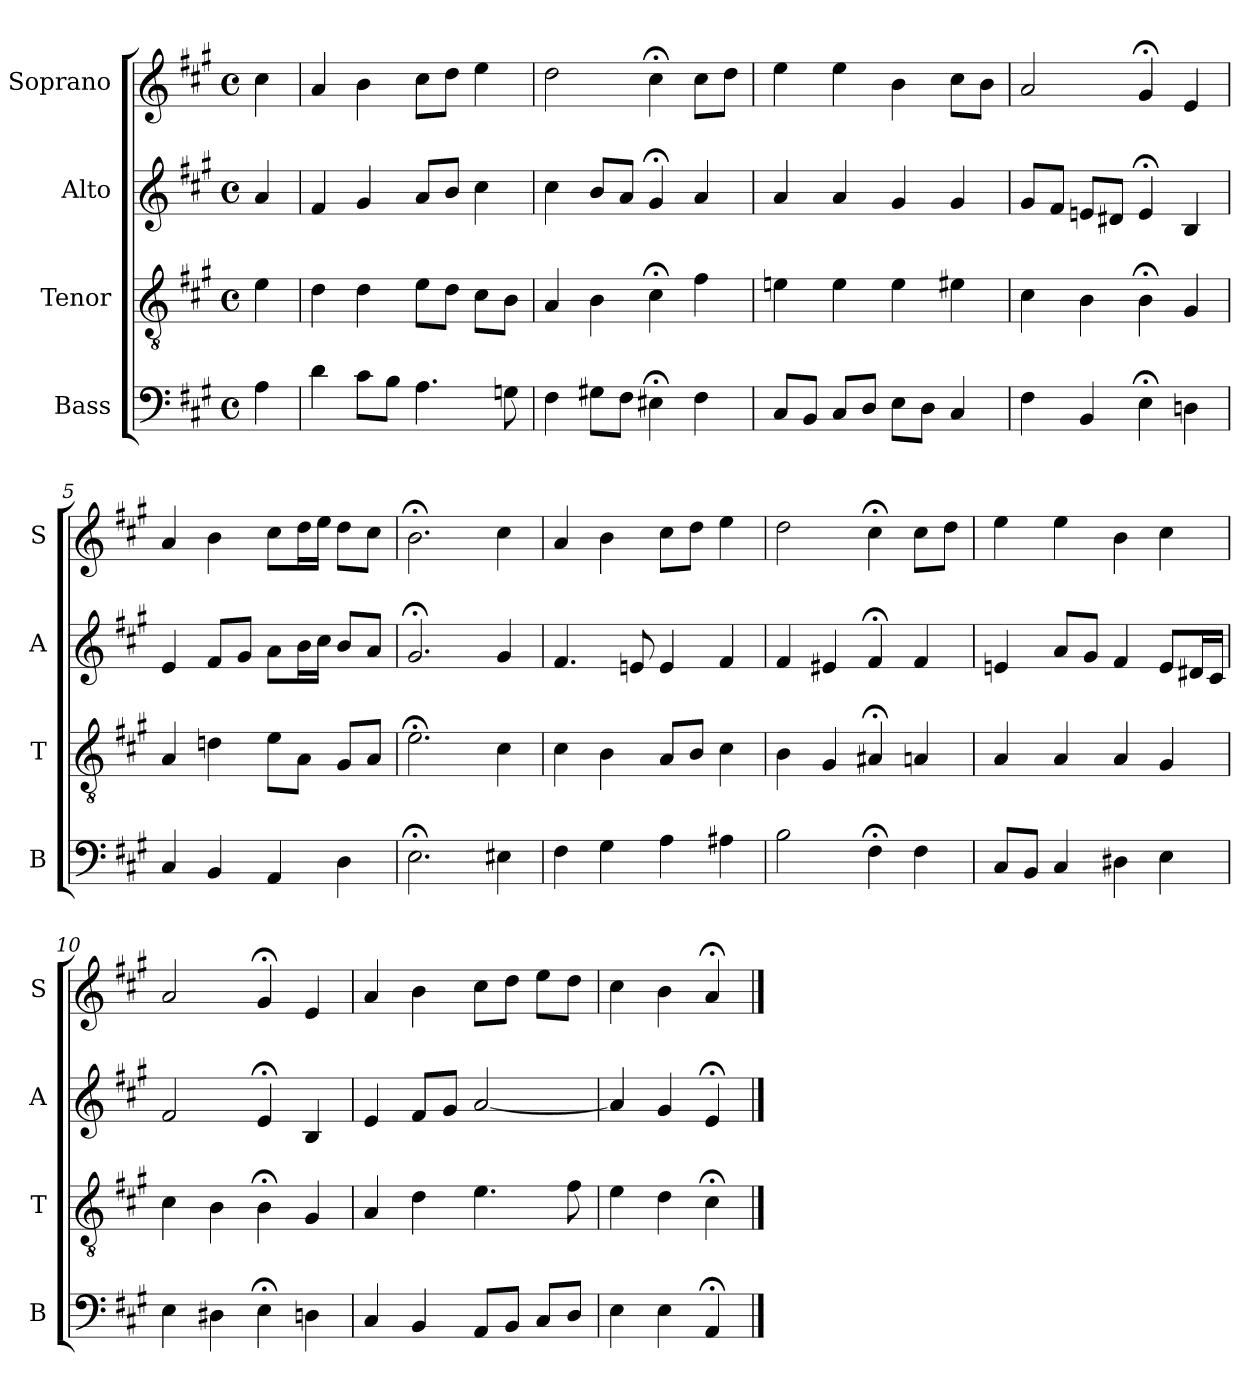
**kern	**kern	**kern	**kern
*part4	*part3	*part2	*part1
*staff4	*staff3	*staff2	*staff1
*I"Bass	*I"Tenor	*I"Alto	*I"Soprano
*I'B	*I'T	*I'A	*I'S
*clefF4	*clefGv2	*clefG2	*clefG2
*k[f#c#g#]	*k[f#c#g#]	*k[f#c#g#]	*k[f#c#g#]
*A:	*A:	*A:	*A:
*M4/4	*M4/4	*M4/4	*M4/4
*met(c)	*met(c)	*met(c)	*met(c)
*MM100	*MM100	*MM100	*MM100
=	=	=	=
4A	4e	4a	4cc#
=1	=1	=1	=1
4d	4d	4f#	4a
8c#L	4d	4g#	4b
8BJ	.	.	.
4.A	8eL	8aL	8cc#L
.	8dJ	8bJ	8ddJ
.	8c#L	4cc#	4ee
8Gn	8BJ	.	.
=2	=2	=2	=2
4F#	4A	4cc#	2dd
8G#XL	4B	8bL	.
8F#J	.	8aJ	.
4E#X;<	4c#;<	4g#;<	4cc#;<
4F#	4f#	4a	8cc#L
.	.	.	8ddJ
=3	=3	=3	=3
8C#L	4en	4a	4ee
8BBJ	.	.	.
8C#L	4e	4a	4ee
8DJ	.	.	.
8EL	4e	4g#	4b
8DJ	.	.	.
4C#	4e#X	4g#	8cc#L
.	.	.	8bJ
=4	=4	=4	=4
4F#	4c#	8g#L	2a
.	.	8f#J	.
4BB	4B	8enL	.
.	.	8d#XJ	.
4E;<	4B;<	4e;<	4g#;<
4Dn	4G#	4B	4e
=5	=5	=5	=5
4C#	4A	4e	4a
4BB	4dn	8f#L	4b
.	.	8g#J	.
4AA	8eL	8aL	8cc#L
.	8AJ	16bL	16ddL
.	.	16cc#JJ	16eeJJ
4Di	8G#iL	8biL	8ddiL
.	8AJ	8aJ	8cc#J
=6	=6	=6	=6
2.E;<	2.e;<	2.g#;<	2.b;<
4E#X	4c#	4g#	4cc#
=7	=7	=7	=7
4F#	4c#	4.f#	4a
4G#	4B	.	4b
.	.	8en	.
4A	8AL	4e	8cc#L
.	8BJ	.	8ddJ
4A#X	4c#	4f#	4ee
=8	=8	=8	=8
2B	4B	4f#	2dd
.	4G#	4e#X	.
4F#;<	4A#X;<	4f#;<	4cc#;<
4F#	4An	4f#	8cc#L
.	.	.	8ddJ
=9	=9	=9	=9
8C#L	4A	4en	4ee
8BBJ	.	.	.
4C#	4A	8aL	4ee
.	.	8g#J	.
4D#X	4A	4f#	4b
4E	4G#	8eL	4cc#
.	.	16d#XL	.
.	.	16c#JJ	.
=10	=10	=10	=10
4E	4c#	2f#	2a
4D#X	4B	.	.
4E;<	4B;<	4e;<	4g#;<
4Dn	4G#	4B	4e
=11	=11	=11	=11
4C#	4A	4e	4a
4BB	4d	8f#L	4b
.	.	8g#J	.
8AAL	4.e	[2a	8cc#L
8BBJ	.	.	8ddJ
8C#L	.	.	8eeL
8DJ	8f#	.	8ddJ
=12	=12	=12	=12
4E	4e	4a]	4cc#
4E	4d	4g#	4b
4AA;<	4c#;<	4e;<	4a;<
==	==	==	==
*-	*-	*-	*-
